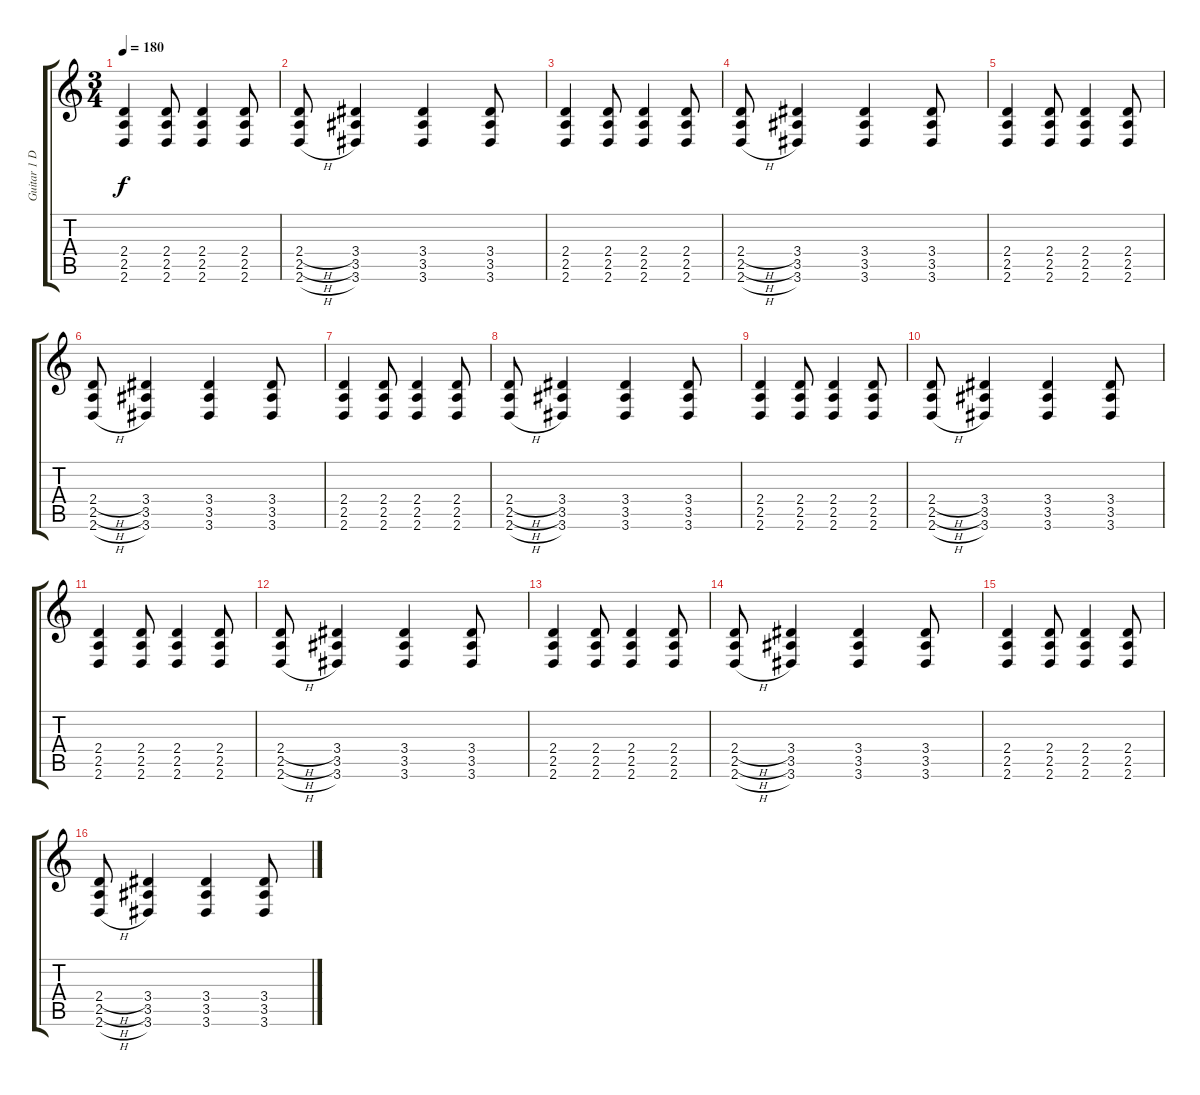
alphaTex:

\track ("Guitar 1 Dist." "Guitar 1 D") {instrument distortionguitar}
\staff {score tabs}
\tuning (D4 A3 F3 C3 G2 C2) {hide}
\ts (3 4)
\tempo 180
\clef g2
\ks c
(2.4 2.5 2.6).4{dy f} (2.4 2.5 2.6).8 (2.4 2.5 2.6).4 (2.4 2.5 2.6).8 |
(2.4{h} 2.5{h} 2.6{h}).8 (3.4 3.5 3.6).4 (3.4 3.5 3.6).4 (3.4 3.5 3.6).8 |
(2.4 2.5 2.6).4 (2.4 2.5 2.6).8 (2.4 2.5 2.6).4 (2.4 2.5 2.6).8 |
(2.4{h} 2.5{h} 2.6{h}).8 (3.4 3.5 3.6).4 (3.4 3.5 3.6).4 (3.4 3.5 3.6).8 |
(2.4 2.5 2.6).4 (2.4 2.5 2.6).8 (2.4 2.5 2.6).4 (2.4 2.5 2.6).8 |
(2.4{h} 2.5{h} 2.6{h}).8 (3.4 3.5 3.6).4 (3.4 3.5 3.6).4 (3.4 3.5 3.6).8 |
(2.4 2.5 2.6).4 (2.4 2.5 2.6).8 (2.4 2.5 2.6).4 (2.4 2.5 2.6).8 |
(2.4{h} 2.5{h} 2.6{h}).8 (3.4 3.5 3.6).4 (3.4 3.5 3.6).4 (3.4 3.5 3.6).8 |
(2.4 2.5 2.6).4 (2.4 2.5 2.6).8 (2.4 2.5 2.6).4 (2.4 2.5 2.6).8 |
(2.4{h} 2.5{h} 2.6{h}).8 (3.4 3.5 3.6).4 (3.4 3.5 3.6).4 (3.4 3.5 3.6).8 |
(2.4 2.5 2.6).4 (2.4 2.5 2.6).8 (2.4 2.5 2.6).4 (2.4 2.5 2.6).8 |
(2.4{h} 2.5{h} 2.6{h}).8 (3.4 3.5 3.6).4 (3.4 3.5 3.6).4 (3.4 3.5 3.6).8 |
(2.4 2.5 2.6).4 (2.4 2.5 2.6).8 (2.4 2.5 2.6).4 (2.4 2.5 2.6).8 |
(2.4{h} 2.5{h} 2.6{h}).8 (3.4 3.5 3.6).4 (3.4 3.5 3.6).4 (3.4 3.5 3.6).8 |
(2.4 2.5 2.6).4 (2.4 2.5 2.6).8 (2.4 2.5 2.6).4 (2.4 2.5 2.6).8 |
(2.4{h} 2.5{h} 2.6{h}).8 (3.4 3.5 3.6).4 (3.4 3.5 3.6).4 (3.4 3.5 3.6).8
